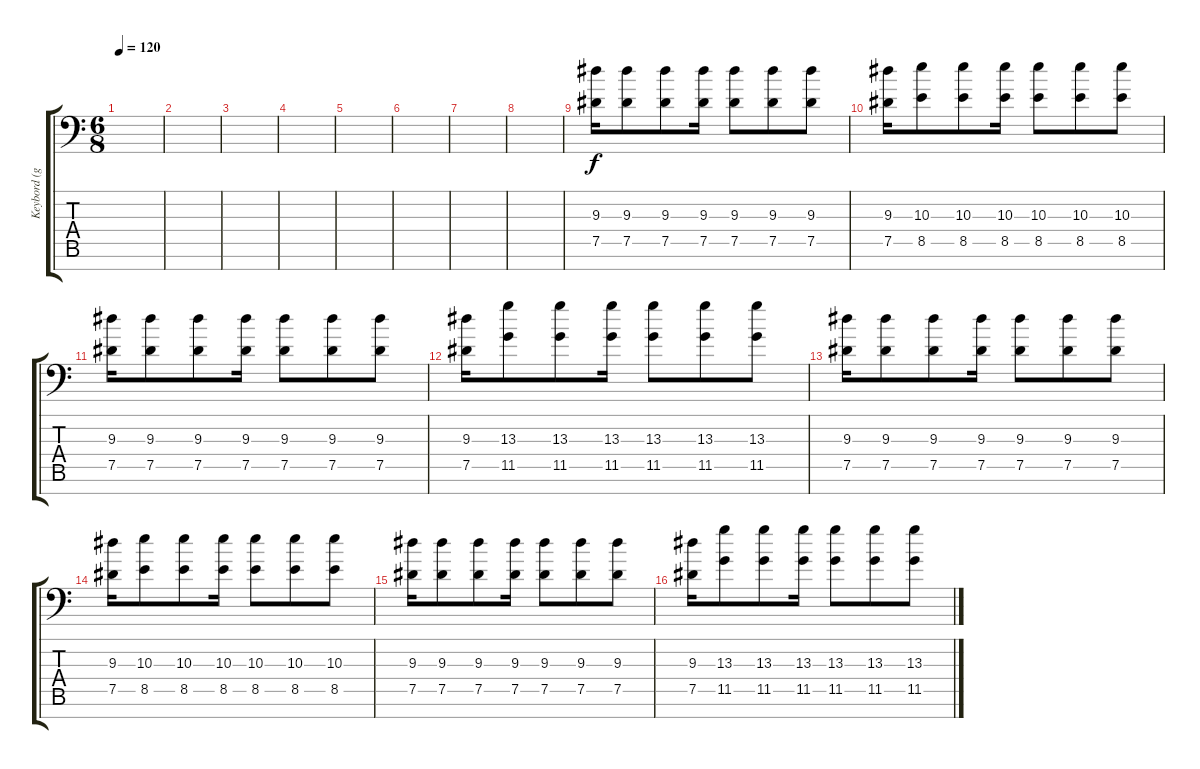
\track ("Keybord (guitar sound)" "Keybord (g") {instrument acousticguitarnylon}
\staff {score tabs}
\tuning (Eb4 Bb3 Gb3 Db3 Ab2 Eb2 Bb1) {hide}
\ts (6 8)
\tempo 120
\clef f4
\ks c
|
|
|
|
|
|
|
|
(9.3 7.5).16 (9.3 7.5).8 (9.3 7.5).8 (9.3 7.5).16 (9.3 7.5).8 (9.3 7.5).8 (9.3 7.5).8 |
(9.3 7.5).16 (10.3 8.5).8 (10.3 8.5).8 (10.3 8.5).16 (10.3 8.5).8 (10.3 8.5).8 (10.3 8.5).8 |
(9.3 7.5).16 (9.3 7.5).8 (9.3 7.5).8 (9.3 7.5).16 (9.3 7.5).8 (9.3 7.5).8 (9.3 7.5).8 |
(9.3 7.5).16 (13.3 11.5).8 (13.3 11.5).8 (13.3 11.5).16 (13.3 11.5).8 (13.3 11.5).8 (13.3 11.5).8 |
(9.3 7.5).16 (9.3 7.5).8 (9.3 7.5).8 (9.3 7.5).16 (9.3 7.5).8 (9.3 7.5).8 (9.3 7.5).8 |
(9.3 7.5).16 (10.3 8.5).8 (10.3 8.5).8 (10.3 8.5).16 (10.3 8.5).8 (10.3 8.5).8 (10.3 8.5).8 |
(9.3 7.5).16 (9.3 7.5).8 (9.3 7.5).8 (9.3 7.5).16 (9.3 7.5).8 (9.3 7.5).8 (9.3 7.5).8 |
(9.3 7.5).16 (13.3 11.5).8 (13.3 11.5).8 (13.3 11.5).16 (13.3 11.5).8 (13.3 11.5).8 (13.3 11.5).8
